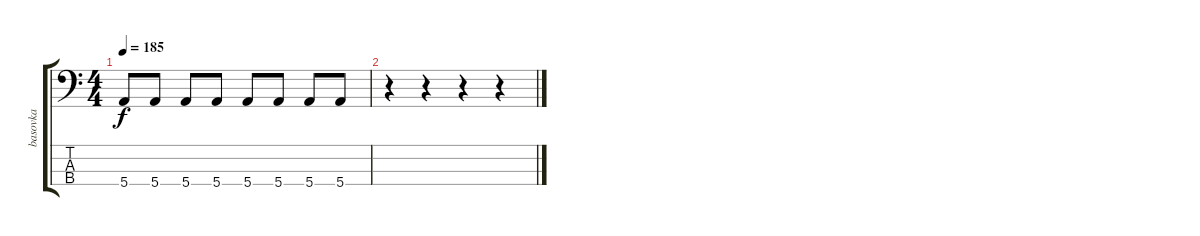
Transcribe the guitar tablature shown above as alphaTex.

\track ("basovka" "basovka") {instrument electricbassfinger}
\staff {score tabs}
\tuning (G2 D2 A1 E1) {hide}
\ts (4 4)
\tempo 185
\clef f4
\ks c
5.4.8{dy f} 5.4.8 5.4.8 5.4.8 5.4.8 5.4.8 5.4.8 5.4.8 |
r.4 r.4 r.4 r.4
